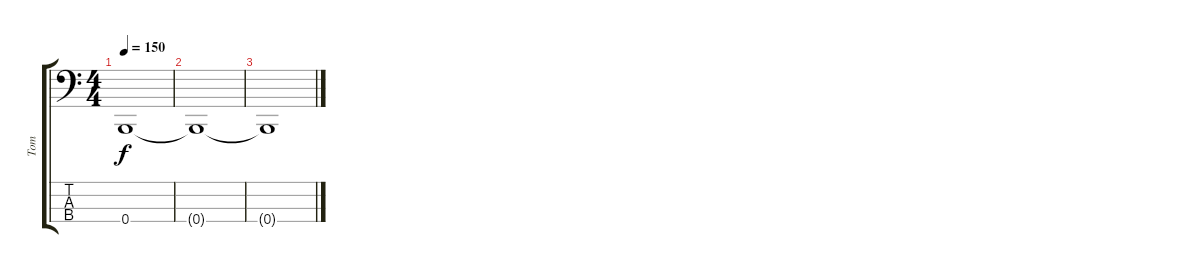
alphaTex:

\track ("Tom" "Tom") {instrument electricbasspick}
\staff {score tabs}
\tuning (D2 A1 E1 B0) {hide}
\ts (4 4)
\tempo 150
\clef f4
\ks c
0.4{t}.1{dy f} |
0.4{t}.1 |
0.4{t}.1
